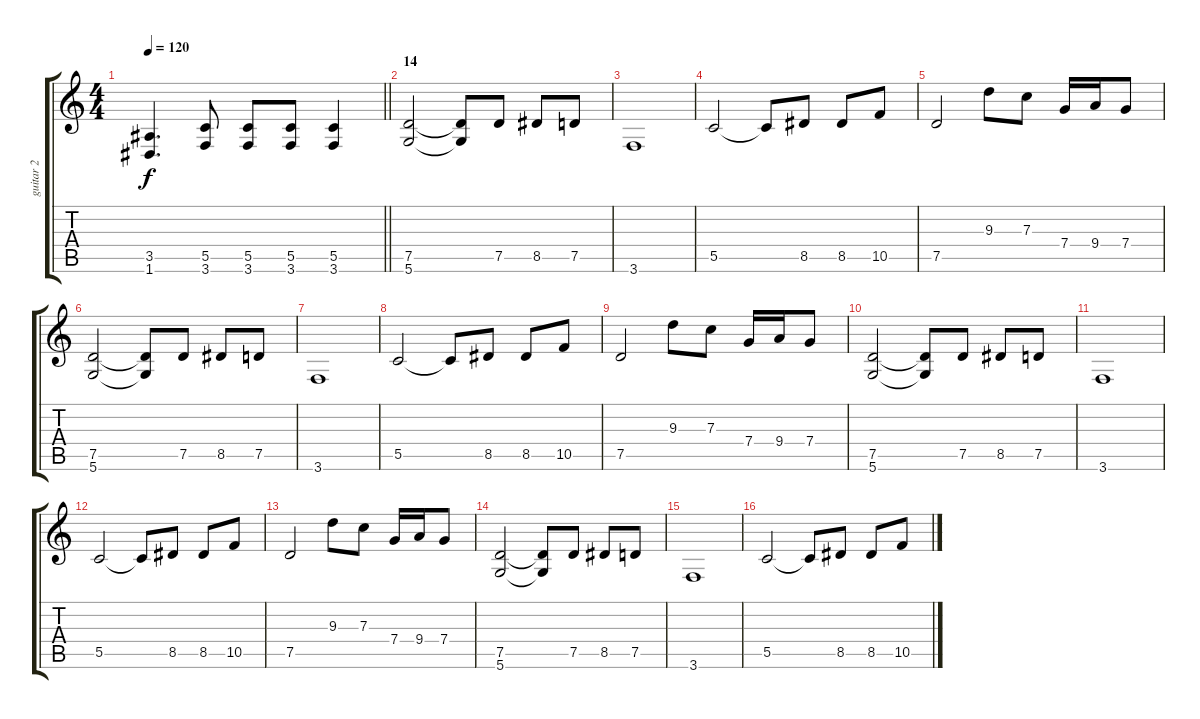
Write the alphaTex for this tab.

\track ("guitar 2" "guitar 2") {instrument distortionguitar}
\staff {score tabs}
\tuning (D4 A3 F3 C3 G2 D2) {hide}
\ts (4 4)
\tempo 120
\clef g2
\barLineRight lightlight
\ks c
(3.5{t} 1.6{t}).4{d dy f} (5.5 3.6).8 (5.5 3.6).8 (5.5 3.6).8 (5.5 3.6).4 |
\section ("" "14")
(7.5 5.6).2 (7.5{t} 5.6{t}).8 7.5.8 8.5.8 7.5.8 |
3.6.1 |
5.5.2 5.5{t}.8 8.5.8 8.5.8 10.5.8 |
7.5.2 9.3.8 7.3.8 7.4.16 9.4.16 7.4.8 |
(7.5 5.6).2 (7.5{t} 5.6{t}).8 7.5.8 8.5.8 7.5.8 |
3.6.1 |
5.5.2 5.5{t}.8 8.5.8 8.5.8 10.5.8 |
7.5.2 9.3.8 7.3.8 7.4.16 9.4.16 7.4.8 |
(7.5 5.6).2 (7.5{t} 5.6{t}).8 7.5.8 8.5.8 7.5.8 |
3.6.1 |
5.5.2 5.5{t}.8 8.5.8 8.5.8 10.5.8 |
7.5.2 9.3.8 7.3.8 7.4.16 9.4.16 7.4.8 |
(7.5 5.6).2 (7.5{t} 5.6{t}).8 7.5.8 8.5.8 7.5.8 |
3.6.1 |
5.5.2 5.5{t}.8 8.5.8 8.5.8 10.5.8
